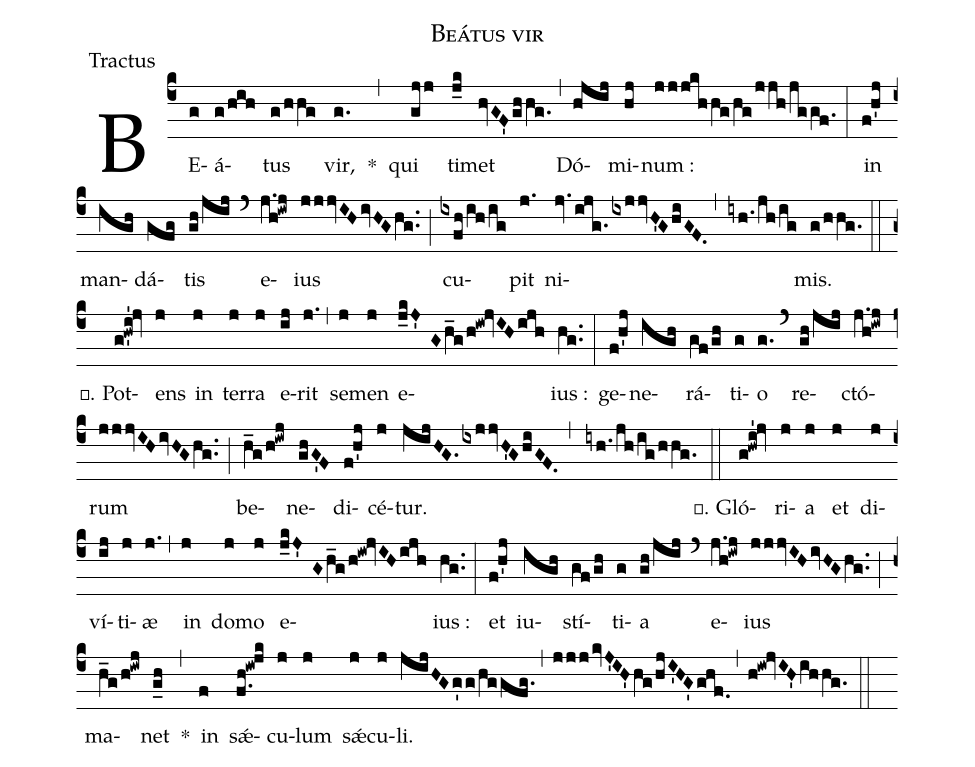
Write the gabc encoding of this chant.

name:Beátus vir;
office-part:Tractus;
%%
(c4) BE(g)á(g/hih)tus(g/hhg) vir,(g.) *(,) qui(gjj) ti(j_k)met(hvGF'ghhg.) (,) Dó(hjij)mi(hj)num :(jjjkhhg/hg/jjh/jggf.) (:)
in(f!h'j) man(igh)dá(gfg)tis(gh/jij) (`) e(j.h!iwj)ius(jjjvIHivHGhg..) (;) cu(ixfh/ih/ig)pit(j.) ni(jv.ijg./ixjjvH'GhiGF.,iyh./jh/ig)mis.(g/hhg.) (::)

℣. Pot(g!hw'i'!jv)ens(j) in(j) ter(j)ra(j) e(ij)rit(j.) (,) se(j)men(j) e(j_kJ'G/h_g/h!iw!jvIHijh)ius :(hg..) (:)
ge(f!h'j)ne(igh)rá(gf/gh)ti(g)o(g.) (`) re(gh/jij)ctó(j.h!iwj)rum(jjjvIHivHGhg..) (;) be(h_g/h!iwj)ne(ghG'F)di(f!h'j)cé(j)tur.(jijHG./ixjjvH'GhiGF.,iyh./jh/ig/hhg.) (::)

℣. Gló(g!hwi'!jv)ri(j)a(j) et(j) di(j)ví(ij)ti(j)æ(j.) (,) in(j) do(j)mo(j) e(j_kJ'G/h_g/h!iw!jvIHijh)ius :(hg..) (:)
et(f!h'j) iu(igh)stí(gf/gh)ti(g)a(gh/jij) (`) e(j.h!iwj)ius(jjjvIHivHGhg..) (;) ma(h_g/h!iwj)net(g_h) *(,) in(f) s<sp>'ae</sp>(f.h!iw!jk)cu(j)lum(j) s<sp>'ae</sp>(j)cu(j)li.(jijHGg'g/hggfg.,jjjkvJ'IH'hg/hjI'HG'ghf.,h!iw!jvIH'ihhg.) (::)
